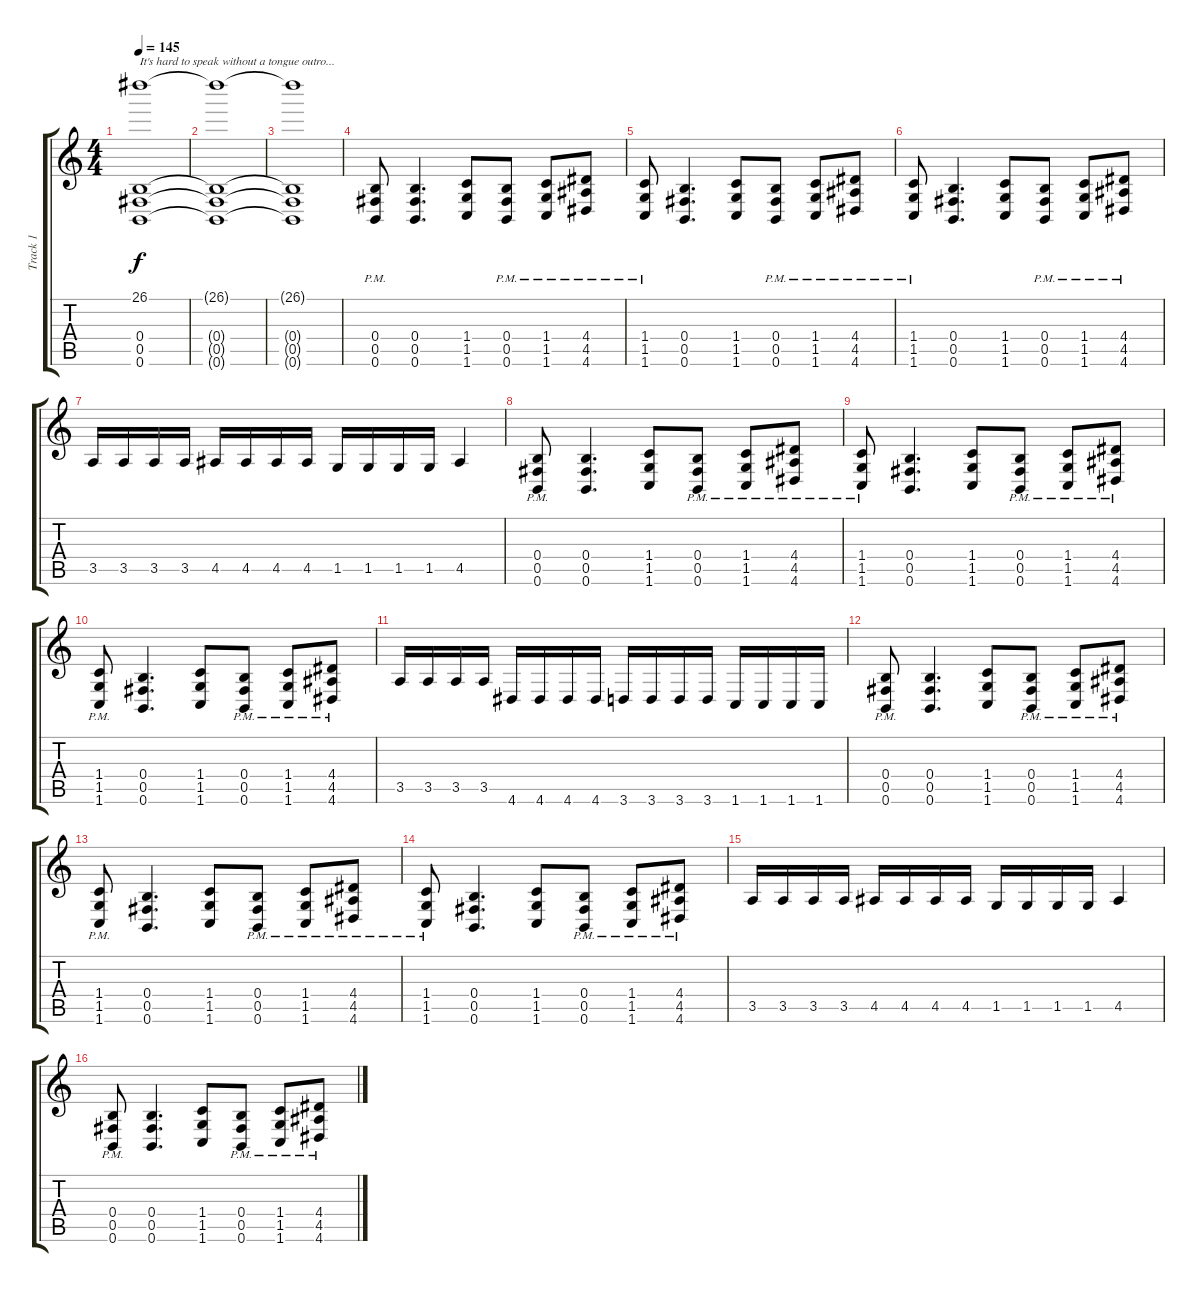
\track ("Track 1" "Track 1") {instrument distortionguitar}
\staff {score tabs}
\tuning (Db4 Ab3 E3 B2 Gb2 B1) {hide}
\ts (4 4)
\tempo 145
\clef g2
\ks c
(26.1 0.4 0.5 0.6).1{txt "It's hard to speak without a tongue outro..." dy f instrument distortionguitar} |
(26.1{t} 0.4{t} 0.5{t} 0.6{t}).1 |
(26.1{t} 0.4{t} 0.5{t} 0.6{t}).1 |
(0.4{pm} 0.5{pm} 0.6{pm}).8 (0.4 0.5 0.6).4{d} (1.4 1.5 1.6).8 (0.4{pm} 0.5{pm} 0.6{pm}).8 (1.4{pm} 1.5{pm} 1.6{pm}).8 (4.4{pm} 4.5{pm} 4.6{pm}).8 |
(1.4{pm} 1.5{pm} 1.6{pm}).8 (0.4 0.5 0.6).4{d} (1.4 1.5 1.6).8 (0.4{pm} 0.5{pm} 0.6{pm}).8 (1.4{pm} 1.5{pm} 1.6{pm}).8 (4.4{pm} 4.5{pm} 4.6{pm}).8 |
(1.4{pm} 1.5{pm} 1.6{pm}).8 (0.4 0.5 0.6).4{d} (1.4 1.5 1.6).8 (0.4{pm} 0.5{pm} 0.6{pm}).8 (1.4{pm} 1.5{pm} 1.6{pm}).8 (4.4{pm} 4.5{pm} 4.6{pm}).8 |
3.5.16 3.5.16 3.5.16 3.5.16 4.5.16 4.5.16 4.5.16 4.5.16 1.5.16 1.5.16 1.5.16 1.5.16 4.5.4 |
(0.4{pm} 0.5{pm} 0.6{pm}).8 (0.4 0.5 0.6).4{d} (1.4 1.5 1.6).8 (0.4{pm} 0.5{pm} 0.6{pm}).8 (1.4{pm} 1.5{pm} 1.6{pm}).8 (4.4{pm} 4.5{pm} 4.6{pm}).8 |
(1.4{pm} 1.5{pm} 1.6{pm}).8 (0.4 0.5 0.6).4{d} (1.4 1.5 1.6).8 (0.4{pm} 0.5{pm} 0.6{pm}).8 (1.4{pm} 1.5{pm} 1.6{pm}).8 (4.4{pm} 4.5{pm} 4.6{pm}).8 |
(1.4{pm} 1.5{pm} 1.6{pm}).8 (0.4 0.5 0.6).4{d} (1.4 1.5 1.6).8 (0.4{pm} 0.5{pm} 0.6{pm}).8 (1.4{pm} 1.5{pm} 1.6{pm}).8 (4.4{pm} 4.5{pm} 4.6{pm}).8 |
3.5.16 3.5.16 3.5.16 3.5.16 4.6.16 4.6.16 4.6.16 4.6.16 3.6.16 3.6.16 3.6.16 3.6.16 1.6.16 1.6.16 1.6.16 1.6.16 |
(0.4{pm} 0.5{pm} 0.6{pm}).8 (0.4 0.5 0.6).4{d} (1.4 1.5 1.6).8 (0.4{pm} 0.5{pm} 0.6{pm}).8 (1.4{pm} 1.5{pm} 1.6{pm}).8 (4.4{pm} 4.5{pm} 4.6{pm}).8 |
(1.4{pm} 1.5{pm} 1.6{pm}).8 (0.4 0.5 0.6).4{d} (1.4 1.5 1.6).8 (0.4{pm} 0.5{pm} 0.6{pm}).8 (1.4{pm} 1.5{pm} 1.6{pm}).8 (4.4{pm} 4.5{pm} 4.6{pm}).8 |
(1.4{pm} 1.5{pm} 1.6{pm}).8 (0.4 0.5 0.6).4{d} (1.4 1.5 1.6).8 (0.4{pm} 0.5{pm} 0.6{pm}).8 (1.4{pm} 1.5{pm} 1.6{pm}).8 (4.4{pm} 4.5{pm} 4.6{pm}).8 |
3.5.16 3.5.16 3.5.16 3.5.16 4.5.16 4.5.16 4.5.16 4.5.16 1.5.16 1.5.16 1.5.16 1.5.16 4.5.4 |
(0.4{pm} 0.5{pm} 0.6{pm}).8 (0.4 0.5 0.6).4{d} (1.4 1.5 1.6).8 (0.4{pm} 0.5{pm} 0.6{pm}).8 (1.4{pm} 1.5{pm} 1.6{pm}).8 (4.4{pm} 4.5{pm} 4.6{pm}).8
